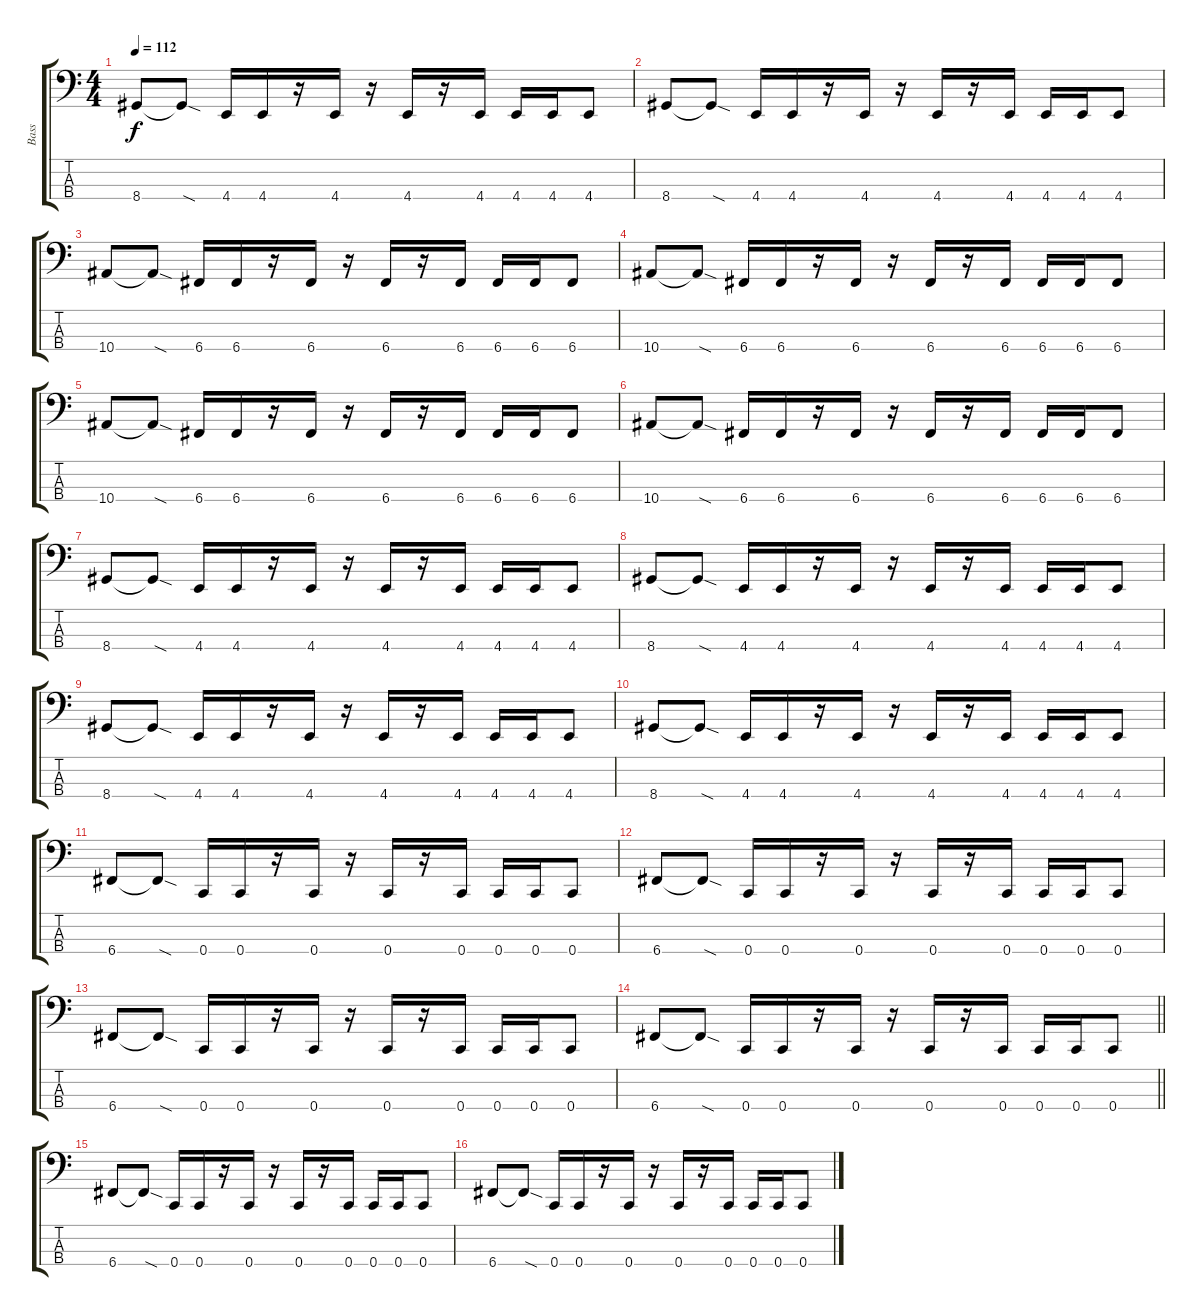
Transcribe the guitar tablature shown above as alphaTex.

\track ("Bass" "Bass") {instrument electricbasspick}
\staff {score tabs}
\tuning (G2 C2 G1 C1) {hide}
\ts (4 4)
\tempo 112
\clef f4
\ks c
8.4.8{dy f} 8.4{sod t}.8 4.4.16 4.4.16 r.16 4.4.16 r.16 4.4.16 r.16 4.4.16 4.4.16 4.4.16 4.4.8 |
8.4.8 8.4{sod t}.8 4.4.16 4.4.16 r.16 4.4.16 r.16 4.4.16 r.16 4.4.16 4.4.16 4.4.16 4.4.8 |
10.4.8 10.4{sod t}.8 6.4.16 6.4.16 r.16 6.4.16 r.16 6.4.16 r.16 6.4.16 6.4.16 6.4.16 6.4.8 |
10.4.8 10.4{sod t}.8 6.4.16 6.4.16 r.16 6.4.16 r.16 6.4.16 r.16 6.4.16 6.4.16 6.4.16 6.4.8 |
10.4.8 10.4{sod t}.8 6.4.16 6.4.16 r.16 6.4.16 r.16 6.4.16 r.16 6.4.16 6.4.16 6.4.16 6.4.8 |
10.4.8 10.4{sod t}.8 6.4.16 6.4.16 r.16 6.4.16 r.16 6.4.16 r.16 6.4.16 6.4.16 6.4.16 6.4.8 |
8.4.8 8.4{sod t}.8 4.4.16 4.4.16 r.16 4.4.16 r.16 4.4.16 r.16 4.4.16 4.4.16 4.4.16 4.4.8 |
8.4.8 8.4{sod t}.8 4.4.16 4.4.16 r.16 4.4.16 r.16 4.4.16 r.16 4.4.16 4.4.16 4.4.16 4.4.8 |
8.4.8 8.4{sod t}.8 4.4.16 4.4.16 r.16 4.4.16 r.16 4.4.16 r.16 4.4.16 4.4.16 4.4.16 4.4.8 |
8.4.8 8.4{sod t}.8 4.4.16 4.4.16 r.16 4.4.16 r.16 4.4.16 r.16 4.4.16 4.4.16 4.4.16 4.4.8 |
6.4.8 6.4{sod t}.8 0.4.16 0.4.16 r.16 0.4.16 r.16 0.4.16 r.16 0.4.16 0.4.16 0.4.16 0.4.8 |
6.4.8 6.4{sod t}.8 0.4.16 0.4.16 r.16 0.4.16 r.16 0.4.16 r.16 0.4.16 0.4.16 0.4.16 0.4.8 |
6.4.8 6.4{sod t}.8 0.4.16 0.4.16 r.16 0.4.16 r.16 0.4.16 r.16 0.4.16 0.4.16 0.4.16 0.4.8 |
\barLineRight lightlight
6.4.8 6.4{sod t}.8 0.4.16 0.4.16 r.16 0.4.16 r.16 0.4.16 r.16 0.4.16 0.4.16 0.4.16 0.4.8 |
6.4.8 6.4{sod t}.8 0.4.16 0.4.16 r.16 0.4.16 r.16 0.4.16 r.16 0.4.16 0.4.16 0.4.16 0.4.8 |
6.4.8 6.4{sod t}.8 0.4.16 0.4.16 r.16 0.4.16 r.16 0.4.16 r.16 0.4.16 0.4.16 0.4.16 0.4.8
